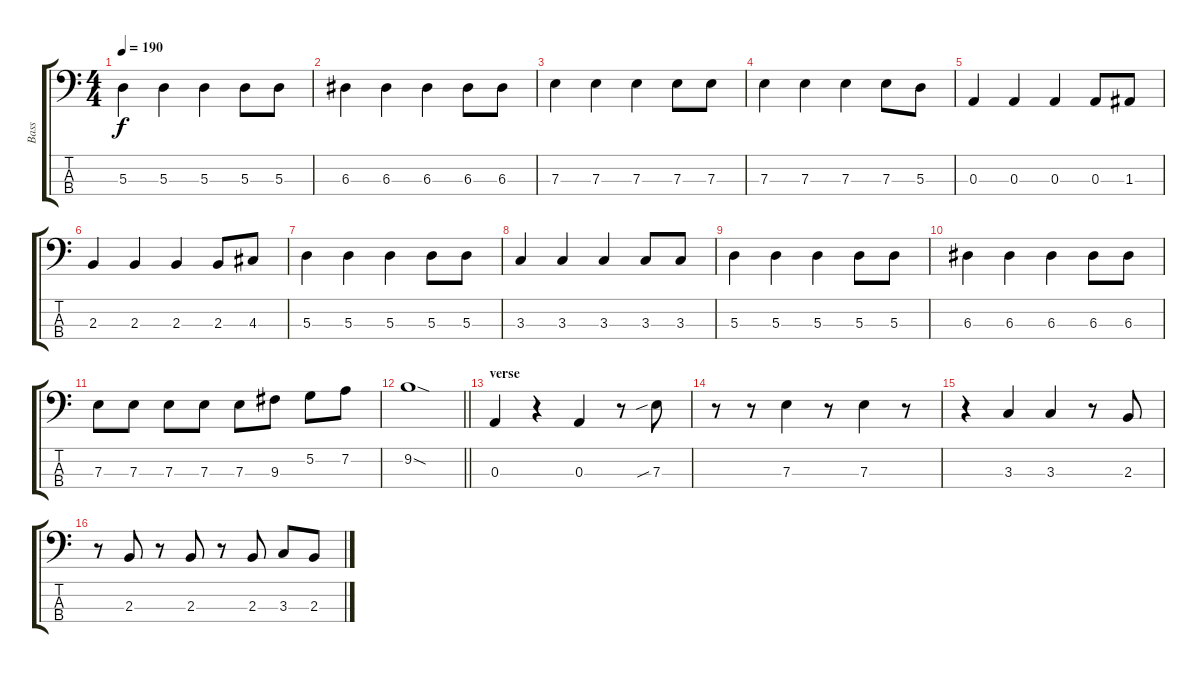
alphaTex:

\track ("Bass" "Bass") {instrument electricbassfinger}
\staff {score tabs}
\tuning (G2 D2 A1 E1) {hide}
\ts (4 4)
\tempo 190
\clef f4
\ks c
5.3.4{dy f} 5.3.4 5.3.4 5.3.8 5.3.8 |
6.3.4 6.3.4 6.3.4 6.3.8 6.3.8 |
7.3.4 7.3.4 7.3.4 7.3.8 7.3.8 |
7.3.4 7.3.4 7.3.4 7.3.8 5.3.8 |
0.3.4 0.3.4 0.3.4 0.3.8 1.3.8 |
2.3.4 2.3.4 2.3.4 2.3.8 4.3.8 |
5.3.4 5.3.4 5.3.4 5.3.8 5.3.8 |
3.3.4 3.3.4 3.3.4 3.3.8 3.3.8 |
5.3.4 5.3.4 5.3.4 5.3.8 5.3.8 |
6.3.4 6.3.4 6.3.4 6.3.8 6.3.8 |
7.3.8 7.3.8 7.3.8 7.3.8 7.3.8 9.3.8 5.2.8 7.2.8 |
\barLineRight lightlight
9.2{sod}.1 |
\section ("" "verse")
0.3.4 r.4 0.3.4 r.8 7.3{sib}.8 |
r.8 r.8 7.3.4 r.8 7.3.4 r.8 |
r.4 3.3.4 3.3.4 r.8 2.3.8 |
r.8 2.3.8 r.8 2.3.8 r.8 2.3.8 3.3.8 2.3.8
